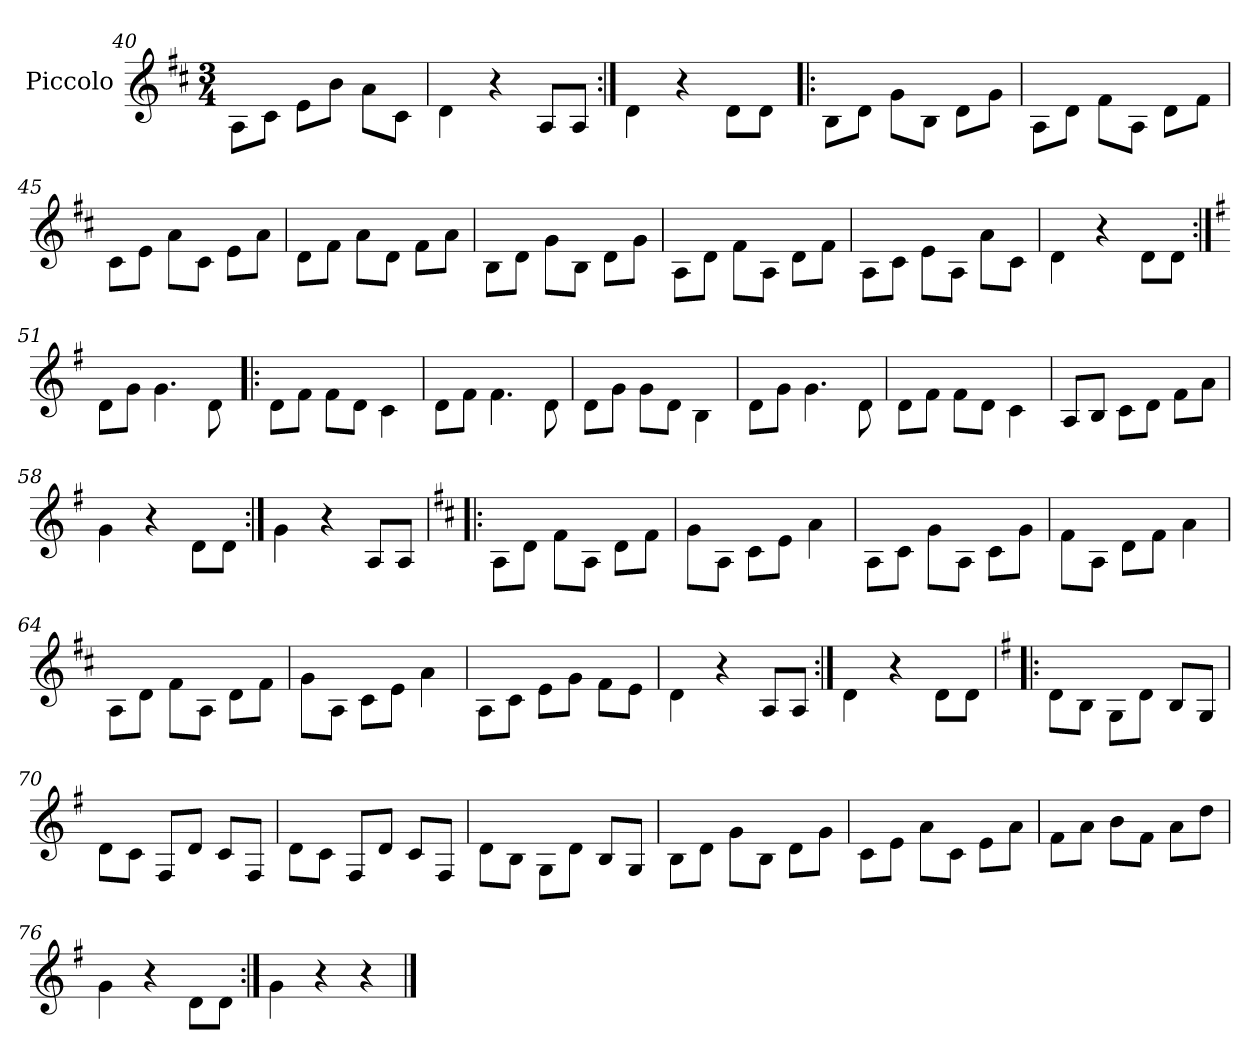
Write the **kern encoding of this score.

**kern
*part1
*staff1
*I"Piccolo
*I'Picc
*clefG2
*ITrd-7c-12
*k[f#c#]
*D:
*M3/4
=40
8a\L
8cc#\J
8ee\L
8bb\J
8aa\L
8cc#\J
!!LO:LB:g=z
=41
4dd\
4r
8a/L
8a/J
=42:|!
4dd\
4r
8dd\L
8dd\J
=43!|:
8b\L
8dd\J
8gg\L
8b\J
8dd\L
8gg\J
=44
8a\L
8dd\J
8ff#\L
8a\J
8dd\L
8ff#\J
=45
8cc#\L
8ee\J
8aa\L
8cc#\J
8ee\L
8aa\J
=46
8dd\L
8ff#\J
8aa\L
8dd\J
8ff#\L
8aa\J
=47
8b\L
8dd\J
8gg\L
8b\J
8dd\L
8gg\J
!!LO:LB:g=z
=48
8a\L
8dd\J
8ff#\L
8a\J
8dd\L
8ff#\J
=49
8a\L
8cc#\J
8ee\L
8a\J
8aa\L
8cc#\J
=50
4dd\
4r
8dd\L
8dd\J
=51:|!
*k[f#]
*G:
8dd\L
8gg\J
4.gg\
8dd\
=52!|:
8dd\L
8ff#\J
8ff#\L
8dd\J
4cc\
=53
8dd\L
8ff#\J
4.ff#\
8dd\
=54
8dd\L
8gg\J
8gg\L
8dd\J
4b\
=55
8dd\L
8gg\J
4.gg\
8dd\
!!LO:LB:g=z
=56
8dd\L
8ff#\J
8ff#\L
8dd\J
4cc\
=57
8a/L
8b/J
8cc\L
8dd\J
8ff#\L
8aa\J
=58
4gg\
4r
8dd\L
8dd\J
=59:|!
4gg\
4r
8a/L
8a/J
=60!|:
*k[f#c#]
*D:
8a\L
8dd\J
8ff#\L
8a\J
8dd\L
8ff#\J
=61
8gg\L
8a\J
8cc#\L
8ee\J
4aa\
=62
8a\L
8cc#\J
8gg\L
8a\J
8cc#\L
8gg\J
=63
8ff#\L
8a\J
8dd\L
8ff#\J
4aa\
!!LO:LB:g=z
=64
8a\L
8dd\J
8ff#\L
8a\J
8dd\L
8ff#\J
=65
8gg\L
8a\J
8cc#\L
8ee\J
4aa\
=66
8a\L
8cc#\J
8ee\L
8gg\J
8ff#\L
8ee\J
=67
4dd\
4r
8a/L
8a/J
=68:|!
4dd\
4r
8dd\L
8dd\J
=69!|:
*k[f#]
*G:
8dd\L
8b\J
8g\L
8dd\J
8b/L
8g/J
=70
8dd\L
8cc\J
8f#/L
8dd/J
8cc/L
8f#/J
!!LO:LB:g=z
=71
8dd\L
8cc\J
8f#/L
8dd/J
8cc/L
8f#/J
=72
8dd\L
8b\J
8g\L
8dd\J
8b/L
8g/J
=73
8b\L
8dd\J
8gg\L
8b\J
8dd\L
8gg\J
=74
8cc\L
8ee\J
8aa\L
8cc\J
8ee\L
8aa\J
=75
8ff#\L
8aa\J
8bb\L
8ff#\J
8aa\L
8ddd\J
=76
4gg\
4r
8dd\L
8dd\J
=77:|!
4gg\
4r
4r
==
*-
